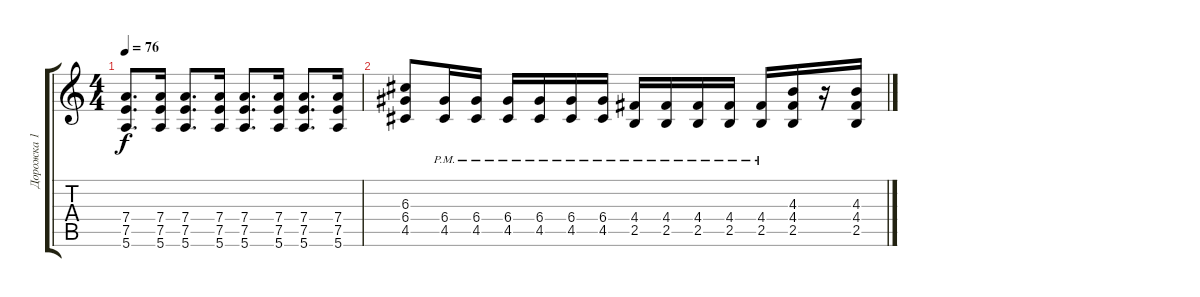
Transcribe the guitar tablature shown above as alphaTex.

\track ("Дорожка 1" "Дорожка 1") {instrument distortionguitar}
\staff {score tabs}
\tuning (E4 B3 G3 D3 A2 E2) {hide}
\ts (4 4)
\tempo 76
\clef g2
\ks c
(7.4 7.5 5.6).8{d dy f} (7.4 7.5 5.6).16 (7.4 7.5 5.6).8{d} (7.4 7.5 5.6).16 (7.4 7.5 5.6).8{d} (7.4 7.5 5.6).16 (7.4 7.5 5.6).8{d} (7.4 7.5 5.6).16 |
(6.3 6.4 4.5).8 (6.4{pm} 4.5{pm}).16 (6.4{pm} 4.5{pm}).16 (6.4{pm} 4.5{pm}).16 (6.4{pm} 4.5{pm}).16 (6.4{pm} 4.5{pm}).16 (6.4{pm} 4.5{pm}).16 (4.4{pm} 2.5{pm}).16 (4.4{pm} 2.5{pm}).16 (4.4{pm} 2.5{pm}).16 (4.4{pm} 2.5{pm}).16 (4.4{pm} 2.5{pm}).16 (4.3 4.4 2.5).16 r.16 (4.3 4.4 2.5).16
